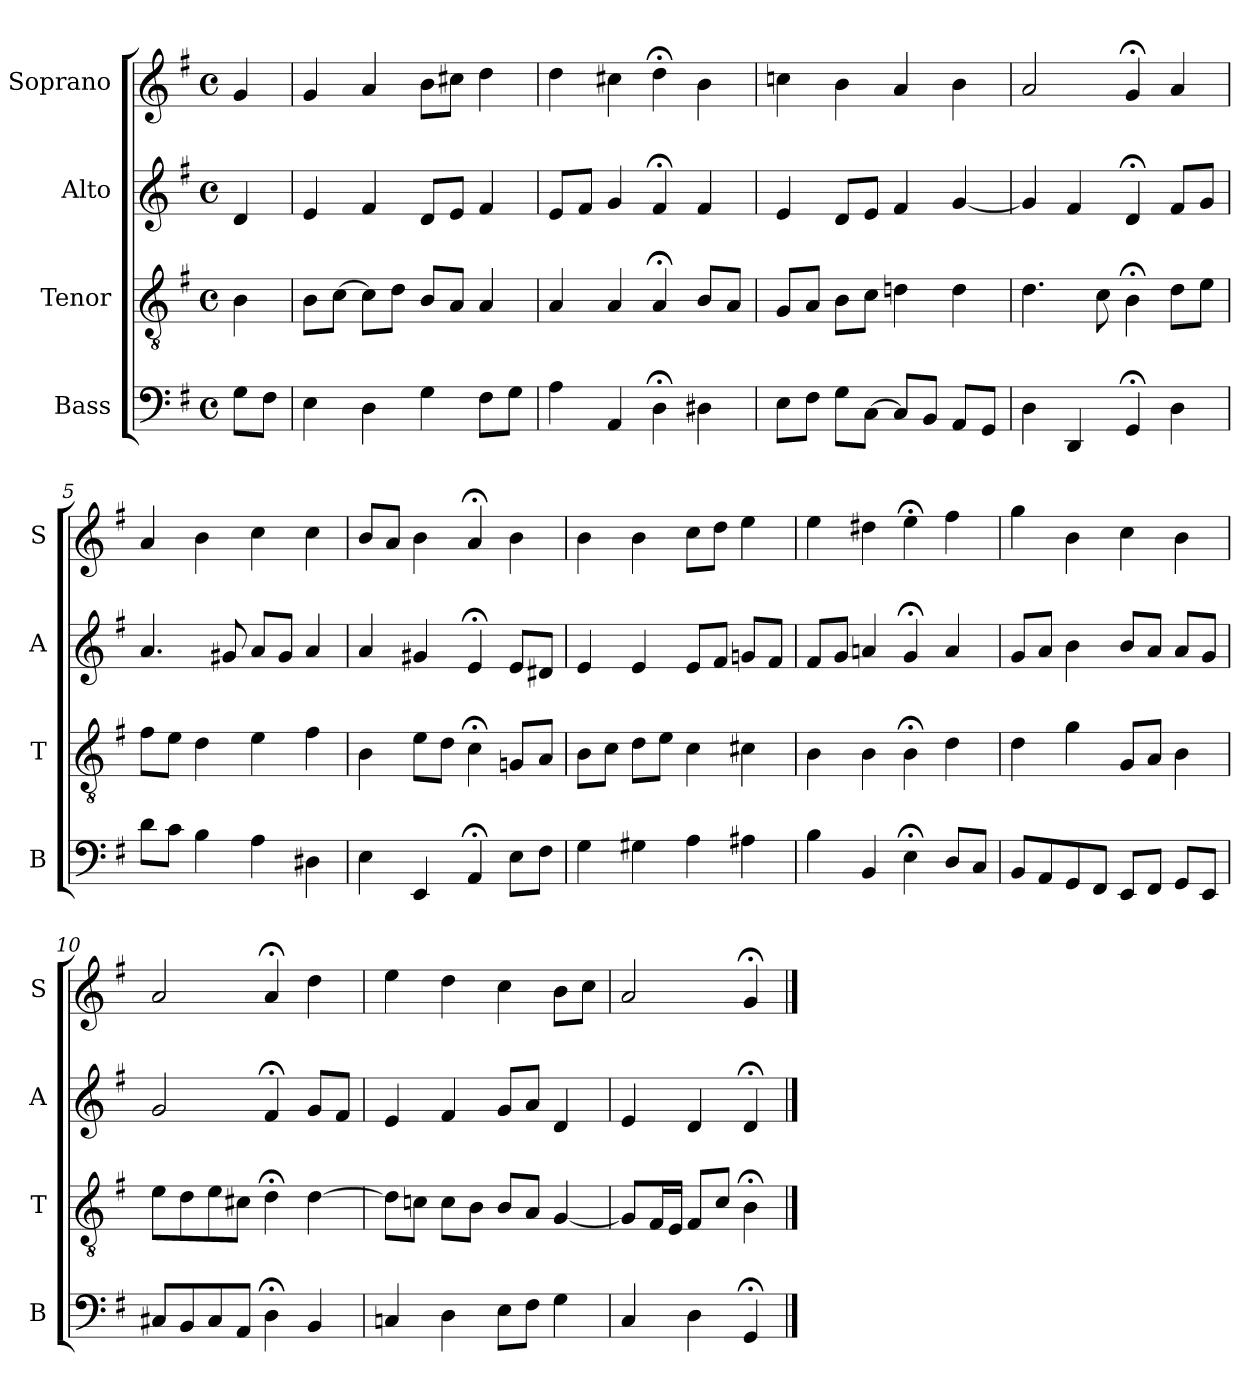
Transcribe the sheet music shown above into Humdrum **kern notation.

**kern	**kern	**kern	**kern
*part4	*part3	*part2	*part1
*staff4	*staff3	*staff2	*staff1
*I"Bass	*I"Tenor	*I"Alto	*I"Soprano
*I'B	*I'T	*I'A	*I'S
*clefF4	*clefGv2	*clefG2	*clefG2
*k[f#]	*k[f#]	*k[f#]	*k[f#]
*G:	*G:	*G:	*G:
*M4/4	*M4/4	*M4/4	*M4/4
*met(c)	*met(c)	*met(c)	*met(c)
*MM100	*MM100	*MM100	*MM100
=	=	=	=
8GL	4B	4d	4g
8F#J	.	.	.
=1	=1	=1	=1
4E	8BL	4e	4g
.	[8cJ	.	.
4D	8cL]	4f#	4a
.	8dJ	.	.
4G	8BL	8dL	8bL
.	8AJ	8eJ	8cc#XJ
8F#L	4A	4f#	4dd
8GJ	.	.	.
=2	=2	=2	=2
4A	4A	8eL	4dd
.	.	8f#J	.
4AA	4A	4g	4cc#X
4D;<	4A;<	4f#;<	4dd;<
4D#X	8BL	4f#	4b
.	8AJ	.	.
=3	=3	=3	=3
8EL	8GL	4e	4ccn
8F#J	8AJ	.	.
8GL	8BL	8dL	4b
[8CJ	8cJ	8eJ	.
8CL]	4dn	4f#	4a
8BBJ	.	.	.
8AAL	4d	[4g	4b
8GGJ	.	.	.
=4	=4	=4	=4
4D	4.d	4g]	2a
4DD	.	4f#	.
.	8c	.	.
4GG;<	4B;<	4d;<	4g;<
4D	8dL	8f#L	4a
.	8eJ	8gJ	.
=5	=5	=5	=5
8dL	8f#L	4.a	4a
8cJ	8eJ	.	.
4B	4d	.	4b
.	.	8g#X	.
4A	4e	8aL	4cc
.	.	8g#J	.
4D#X	4f#	4a	4cc
=6	=6	=6	=6
4E	4B	4a	8bL
.	.	.	8aJ
4EE	8eL	4g#X	4b
.	8dJ	.	.
4AA;<	4c;<	4e;<	4a;<
8EL	8GnL	8eL	4b
8F#J	8AJ	8d#XJ	.
=7	=7	=7	=7
4G	8BL	4e	4b
.	8cJ	.	.
4G#X	8dL	4e	4b
.	8eJ	.	.
4A	4c	8eL	8ccL
.	.	8f#J	8ddJ
4A#X	4c#X	8gnL	4ee
.	.	8f#J	.
=8	=8	=8	=8
4B	4B	8f#L	4ee
.	.	8gJ	.
4BB	4B	4an	4dd#X
4E;<	4B;<	4g;<	4ee;<
8DL	4d	4a	4ff#
8CJ	.	.	.
=9	=9	=9	=9
8BBL	4d	8gL	4gg
8AA	.	8aJ	.
8GG	4g	4b	4b
8FF#J	.	.	.
8EEL	8GL	8bL	4cc
8FF#J	8AJ	8aJ	.
8GGL	4B	8aL	4b
8EEJ	.	8gJ	.
=10	=10	=10	=10
8C#XL	8eL	2g	2a
8BB	8d	.	.
8C#	8e	.	.
8AAJ	8c#XJ	.	.
4D;<	4d;<	4f#;<	4a;<
4BB	[4d	8gL	4dd
.	.	8f#J	.
=11	=11	=11	=11
4Cn	8dL]	4e	4ee
.	8cnJ	.	.
4D	8cL	4f#	4dd
.	8BJ	.	.
8EL	8BL	8gL	4cc
8F#J	8AJ	8aJ	.
4G	[4G	4d	8bL
.	.	.	8ccJ
=12	=12	=12	=12
4C	8GL]	4e	2a
.	16F#L	.	.
.	16EJJ	.	.
4D	8F#L	4d	.
.	8cJ	.	.
4GG;<	4B;<	4d;<	4g;<
==	==	==	==
*-	*-	*-	*-
